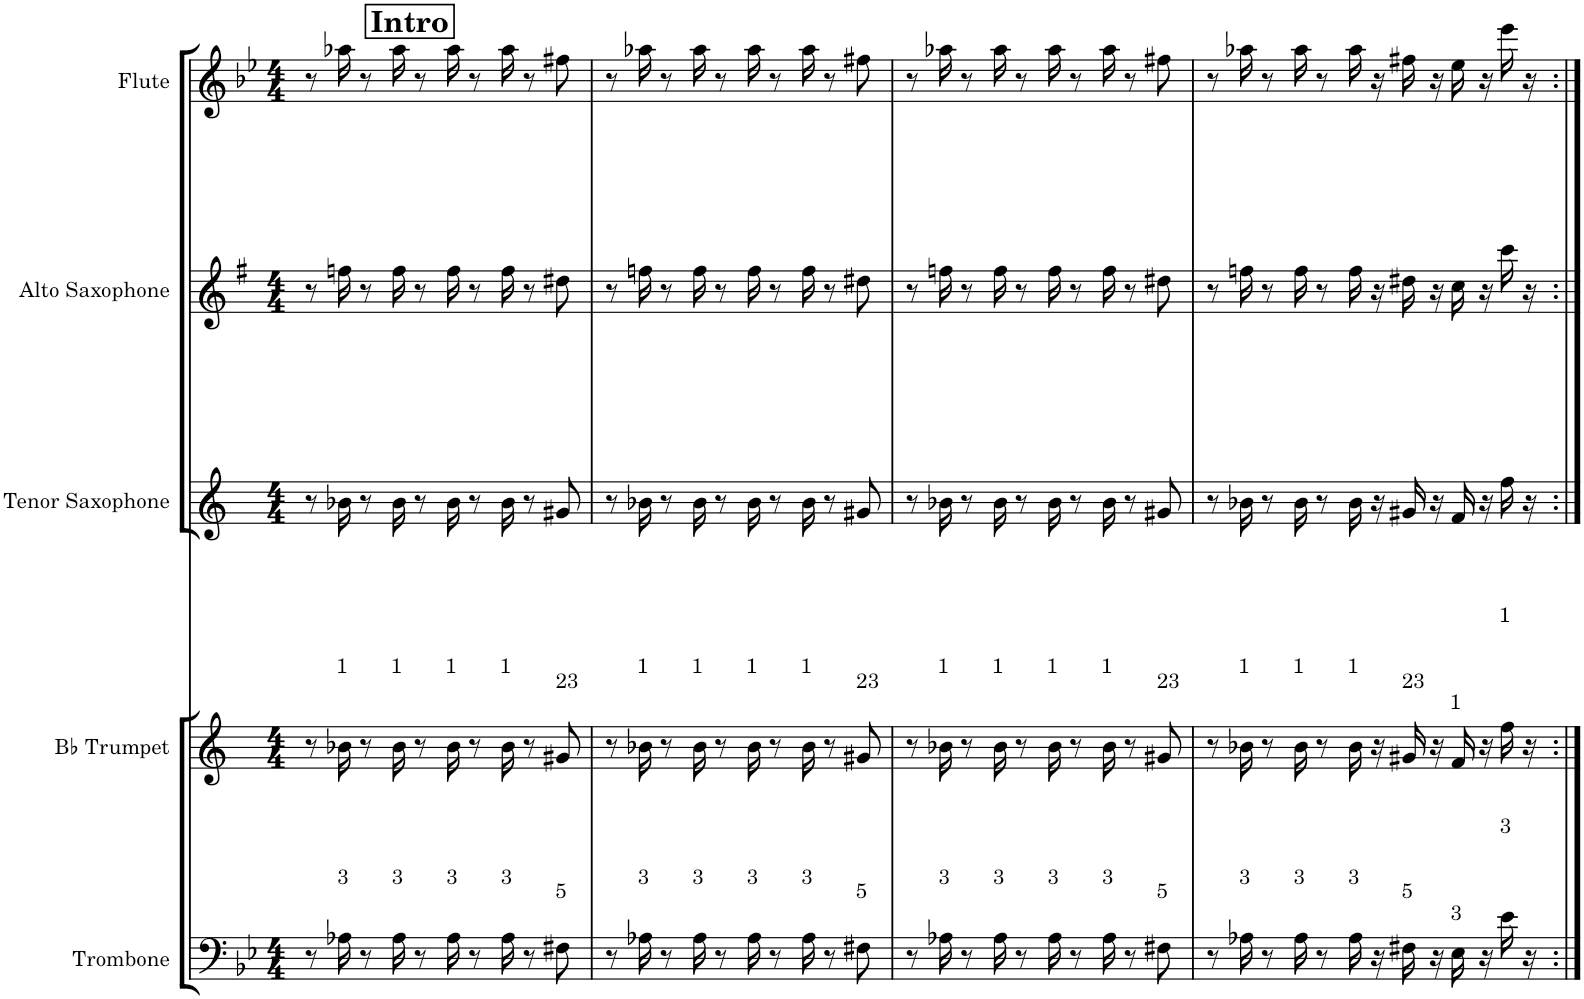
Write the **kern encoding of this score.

**kern	**kern	**kern	**kern	**kern	**kern
*part6	*part5	*part4	*part3	*part2	*part1
*staff6	*staff5	*staff4	*staff3	*staff2	*staff1
*I"Tuba	*I"Trombone	*I"Bb Trumpet	*I"Tenor Saxophone	*I"Alto Saxophone	*I"Flute
*I'Tba.	*I'Tbn.	*I'Bb Tpt.	*I'T. Sax.	*I'A. Sax.	*I'Fl.
*stria5	*	*	*	*	*
*clefF4	*clefF4	*clefG2	*clefG2	*clefG2	*clefG2
*	*	*Trd1c2	*Trd8c14	*Trd5c9	*
*k[]	*k[b-e-]	*k[]	*k[]	*k[f#]	*k[b-e-]
*M4/4	*M4/4	*M4/4	*M4/4	*M4/4	*M4/4
!!LO:REH:place=s1:a:B:cj:fs=14:t=Intro
=1	=1	=1	=1	=1	=1
1r	8r	8r	8r	8r	8r
!	!	!LO:TX:a:t=1	!	!	!
!	!LO:TX:a:t=3	!	!	!	!
.	16A-X\	16b-X\	16b-X\	16ffn\	16aa-X\
.	8r	8r	8r	8r	8r
!	!	!LO:TX:a:t=1	!	!	!
!	!LO:TX:a:t=3	!	!	!	!
.	16A-\	16b-\	16b-\	16ff\	16aa-\
.	8r	8r	8r	8r	8r
!	!	!LO:TX:a:t=1	!	!	!
!	!LO:TX:a:t=3	!	!	!	!
.	16A-\	16b-\	16b-\	16ff\	16aa-\
.	8r	8r	8r	8r	8r
!	!	!LO:TX:a:t=1	!	!	!
!	!LO:TX:a:t=3	!	!	!	!
.	16A-\	16b-\	16b-\	16ff\	16aa-\
.	8r	8r	8r	8r	8r
!	!	!LO:TX:a:t=23	!	!	!
!	!LO:TX:a:t=5	!	!	!	!
.	8F#X\	8g#X/	8g#X/	8dd#X\	8ff#X\
=2	=2	=2	=2	=2	=2
1r	8r	8r	8r	8r	8r
!	!	!LO:TX:a:t=1	!	!	!
!	!LO:TX:a:t=3	!	!	!	!
.	16A-X\	16b-X\	16b-X\	16ffn\	16aa-X\
.	8r	8r	8r	8r	8r
!	!	!LO:TX:a:t=1	!	!	!
!	!LO:TX:a:t=3	!	!	!	!
.	16A-\	16b-\	16b-\	16ff\	16aa-\
.	8r	8r	8r	8r	8r
!	!	!LO:TX:a:t=1	!	!	!
!	!LO:TX:a:t=3	!	!	!	!
.	16A-\	16b-\	16b-\	16ff\	16aa-\
.	8r	8r	8r	8r	8r
!	!	!LO:TX:a:t=1	!	!	!
!	!LO:TX:a:t=3	!	!	!	!
.	16A-\	16b-\	16b-\	16ff\	16aa-\
.	8r	8r	8r	8r	8r
!	!	!LO:TX:a:t=23	!	!	!
!	!LO:TX:a:t=5	!	!	!	!
.	8F#X\	8g#X/	8g#X/	8dd#X\	8ff#X\
=3	=3	=3	=3	=3	=3
1AA-X	8r	8r	8r	8r	8r
!	!	!LO:TX:a:t=1	!	!	!
!	!LO:TX:a:t=3	!	!	!	!
.	16A-X\	16b-X\	16b-X\	16ffn\	16aa-X\
.	8r	8r	8r	8r	8r
!	!	!LO:TX:a:t=1	!	!	!
!	!LO:TX:a:t=3	!	!	!	!
.	16A-\	16b-\	16b-\	16ff\	16aa-\
.	8r	8r	8r	8r	8r
!	!	!LO:TX:a:t=1	!	!	!
!	!LO:TX:a:t=3	!	!	!	!
.	16A-\	16b-\	16b-\	16ff\	16aa-\
.	8r	8r	8r	8r	8r
!	!	!LO:TX:a:t=1	!	!	!
!	!LO:TX:a:t=3	!	!	!	!
.	16A-\	16b-\	16b-\	16ff\	16aa-\
.	8r	8r	8r	8r	8r
!	!	!LO:TX:a:t=23	!	!	!
!	!LO:TX:a:t=5	!	!	!	!
.	8F#X\	8g#X/	8g#X/	8dd#X\	8ff#X\
=4	=4	=4	=4	=4	=4
1AA-X	8r	8r	8r	8r	8r
!	!	!LO:TX:a:t=1	!	!	!
!	!LO:TX:a:t=3	!	!	!	!
.	16A-X\	16b-X\	16b-X\	16ffn\	16aa-X\
.	8r	8r	8r	8r	8r
!	!	!LO:TX:a:t=1	!	!	!
!	!LO:TX:a:t=3	!	!	!	!
.	16A-\	16b-\	16b-\	16ff\	16aa-\
.	8r	8r	8r	8r	8r
!	!	!LO:TX:a:t=1	!	!	!
!	!LO:TX:a:t=3	!	!	!	!
.	16A-\	16b-\	16b-\	16ff\	16aa-\
.	16r	16r	16r	16r	16r
!	!	!LO:TX:a:t=23	!	!	!
!	!LO:TX:a:t=5	!	!	!	!
.	16F#X\	16g#X/	16g#X/	16dd#X\	16ff#X\
.	16r	16r	16r	16r	16r
!	!	!LO:TX:a:t=1	!	!	!
!	!LO:TX:a:t=3	!	!	!	!
.	16E-\	16f/	16f/	16cc\	16ee-\
.	16r	16r	16r	16r	16r
!	!	!LO:TX:a:t=1	!	!	!
!	!LO:TX:a:t=3	!	!	!	!
.	16e-\	16ff\	16ff\	16ccc\	16eee-\
.	16r	16r	16r	16r	16r
=:|!	=:|!	=:|!	=:|!	=:|!	=:|!
*-	*-	*-	*-	*-	*-
